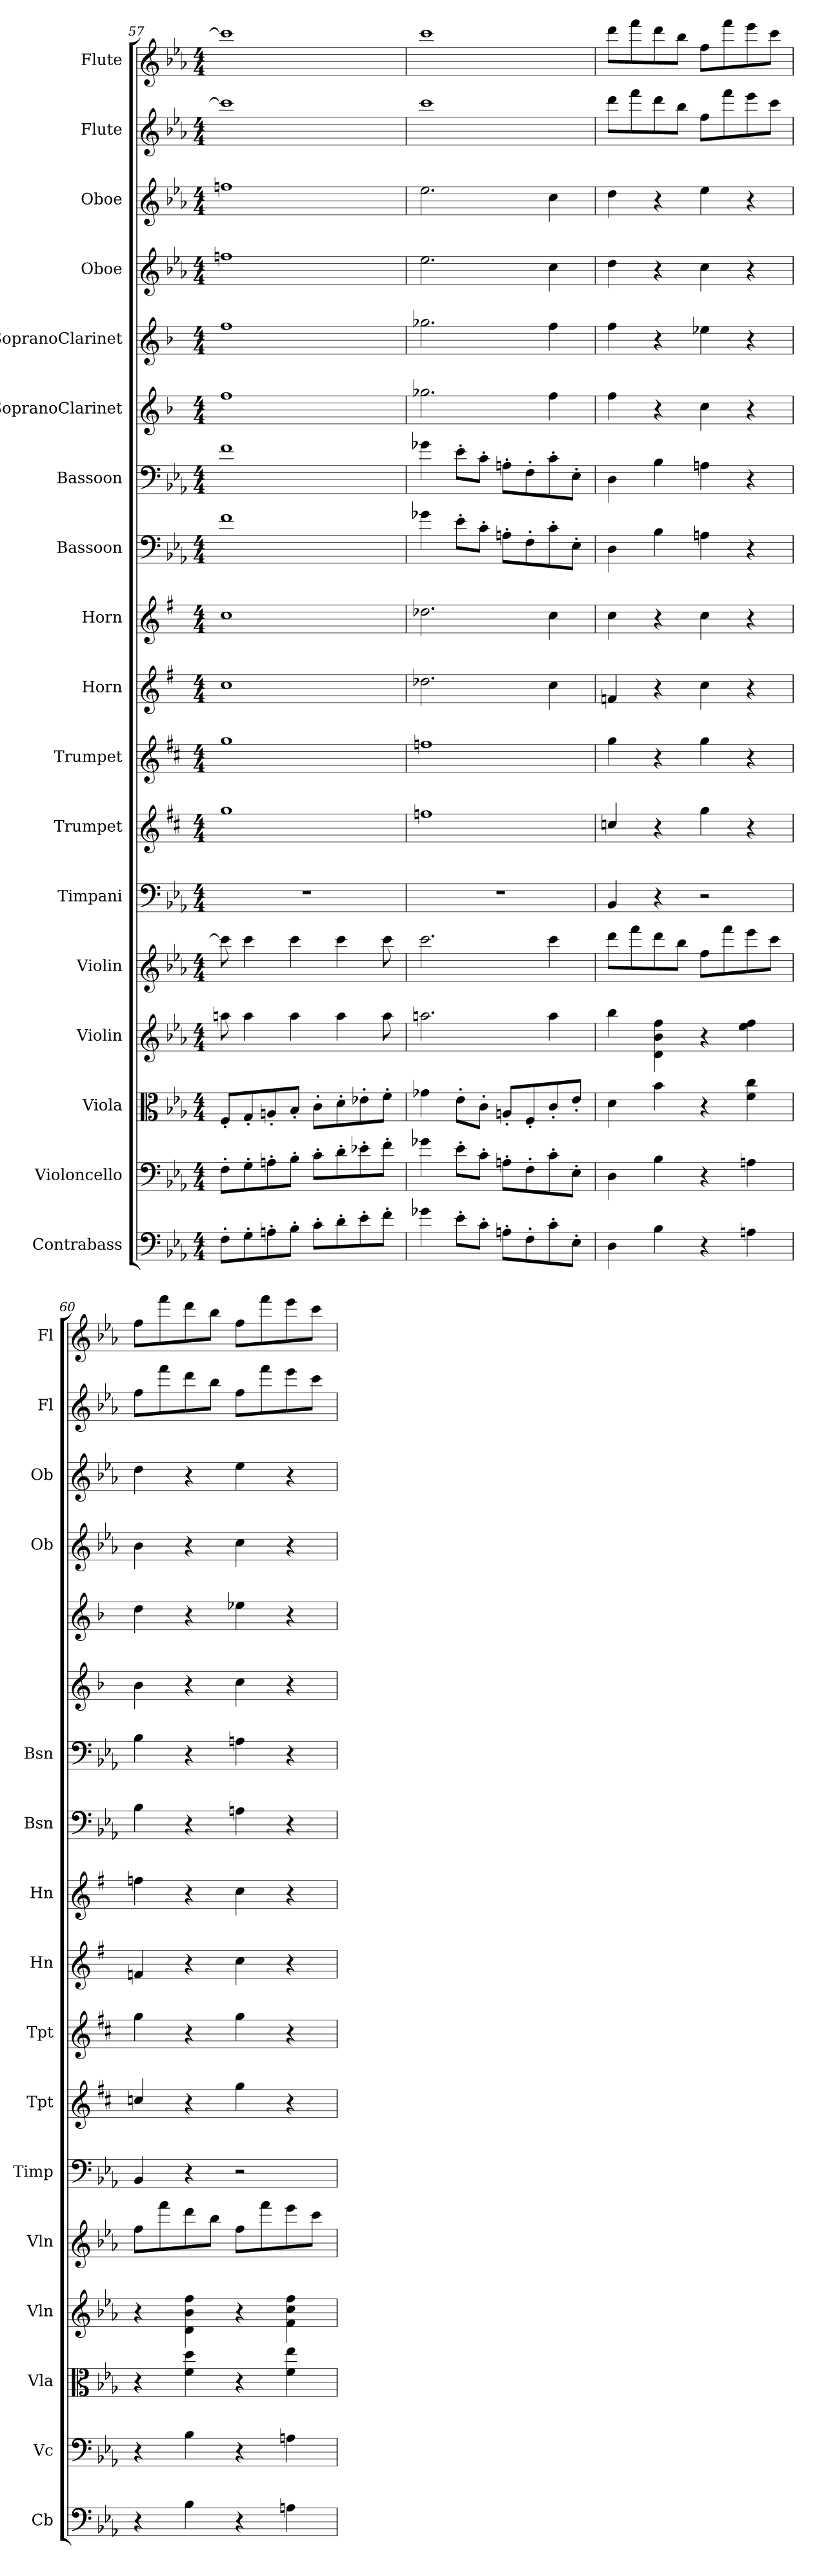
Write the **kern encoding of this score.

**kern	**kern	**kern	**kern	**kern	**kern	**kern	**kern	**kern	**kern	**kern	**kern	**kern	**kern	**kern	**kern	**kern	**kern
*part18	*part17	*part16	*part15	*part14	*part13	*part12	*part11	*part10	*part9	*part8	*part7	*part6	*part5	*part4	*part3	*part2	*part1
*staff18	*staff17	*staff16	*staff15	*staff14	*staff13	*staff12	*staff11	*staff10	*staff9	*staff8	*staff7	*staff6	*staff5	*staff4	*staff3	*staff2	*staff1
*I"Contrabass	*I"Violoncello	*I"Viola	*I"Violin	*I"Violin	*I"Timpani	*I"Trumpet	*I"Trumpet	*I"Horn	*I"Horn	*I"Bassoon	*I"Bassoon	*I"SopranoClarinet	*I"SopranoClarinet	*I"Oboe	*I"Oboe	*I"Flute	*I"Flute
*I'Cb	*I'Vc	*I'Vla	*I'Vln	*I'Vln	*I'Timp	*I'Tpt	*I'Tpt	*I'Hn	*I'Hn	*I'Bsn	*I'Bsn	*	*	*I'Ob	*I'Ob	*I'Fl	*I'Fl
*clefF4	*clefF4	*clefC3	*clefG2	*clefG2	*clefF4	*clefG2	*clefG2	*clefG2	*clefG2	*clefF4	*clefF4	*clefG2	*clefG2	*clefG2	*clefG2	*clefG2	*clefG2
*ITrd7c12	*	*	*	*	*	*ITrd1c2	*ITrd1c2	*ITrd4c7	*ITrd4c7	*	*	*	*	*	*	*	*
*k[b-e-a-]	*k[b-e-a-]	*k[b-e-a-]	*k[b-e-a-]	*k[b-e-a-]	*k[b-e-a-]	*k[]	*k[]	*k[]	*k[]	*k[b-e-a-]	*k[b-e-a-]	*k[b-]	*k[b-]	*k[b-e-a-]	*k[b-e-a-]	*k[b-e-a-]	*k[b-e-a-]
*M4/4	*M4/4	*M4/4	*M4/4	*M4/4	*M4/4	*M4/4	*M4/4	*M4/4	*M4/4	*M4/4	*M4/4	*M4/4	*M4/4	*M4/4	*M4/4	*M4/4	*M4/4
=57	=57	=57	=57	=57	=57	=57	=57	=57	=57	=57	=57	=57	=57	=57	=57	=57	=57
8FF'\L	8F'\L	8F'/L	8aan\	8ccc\]	1r	1ff	1ff	1f	1f	1f	1f	1ff	1ff	1ffn	1ffn	1ccc]	1ccc]
8GG'\	8G'\	8G'/	4aa\	4ccc\	.	.	.	.	.	.	.	.	.	.	.	.	.
8AAn'\	8An'\	8An'/	.	.	.	.	.	.	.	.	.	.	.	.	.	.	.
8BB-'\J	8B-'\J	8B-'/J	4aa\	4ccc\	.	.	.	.	.	.	.	.	.	.	.	.	.
8C'\L	8c'\L	8c'\L	.	.	.	.	.	.	.	.	.	.	.	.	.	.	.
8D'\	8d'\	8d'\	4aa\	4ccc\	.	.	.	.	.	.	.	.	.	.	.	.	.
8E-'\	8e-X'\	8e-X'\	.	.	.	.	.	.	.	.	.	.	.	.	.	.	.
8F'\J	8f'\J	8f'\J	8aa\	8ccc\	.	.	.	.	.	.	.	.	.	.	.	.	.
=58	=58	=58	=58	=58	=58	=58	=58	=58	=58	=58	=58	=58	=58	=58	=58	=58	=58
4G-X\	4g-X\	4g-X\	2.aan\	2.ccc\	1r	1ee-X	1ee-X	2.g-X\	2.g-X\	4g-X\	4g-X\	2.gg-X\	2.gg-X\	2.ee-\	2.ee-\	1ccc	1ccc
8E-'\L	8e-'\L	8e-'\L	.	.	.	.	.	.	.	8e-'\L	8e-'\L	.	.	.	.	.	.
8C'\J	8c'\J	8c'\J	.	.	.	.	.	.	.	8c'\J	8c'\J	.	.	.	.	.	.
8AAn'\L	8An'\L	8An'/L	.	.	.	.	.	.	.	8An'\L	8An'\L	.	.	.	.	.	.
8FF'\	8F'\	8F'/	.	.	.	.	.	.	.	8F'\	8F'\	.	.	.	.	.	.
8C'\	8c'\	8c'/	4aa\	4ccc\	.	.	.	4f\	4f\	8c'\	8c'\	4ff\	4ff\	4cc\	4cc\	.	.
8EE-'\J	8E-'\J	8e-'/J	.	.	.	.	.	.	.	8E-'\J	8E-'\J	.	.	.	.	.	.
=59	=59	=59	=59	=59	=59	=59	=59	=59	=59	=59	=59	=59	=59	=59	=59	=59	=59
4DD\	4D\	4d\	4bb-\	8ddd\L	4BB-/	4b-X/	4ff\	4B-X/	4f\	4D\	4D\	4ff\	4ff\	4dd\	4dd\	8ddd\L	8ddd\L
.	.	.	.	8fff\	.	.	.	.	.	.	.	.	.	.	.	8fff\	8fff\
4BB-\	4B-\	4b-\	4d\ 4b-\ 4ff\	8ddd\	4r	4r	4r	4r	4r	4B-\	4B-\	4r	4r	4r	4r	8ddd\	8ddd\
.	.	.	.	8bb-\J	.	.	.	.	.	.	.	.	.	.	.	8bb-\J	8bb-\J
4r	4r	4r	4r	8ff\L	2r	4ff\	4ff\	4f\	4f\	4An\	4An\	4cc\	4ee-X\	4cc\	4ee-\	8ff\L	8ff\L
.	.	.	.	8fff\	.	.	.	.	.	.	.	.	.	.	.	8fff\	8fff\
4AAn\	4An\	4f\ 4cc\	4ee-\ 4ff\	8eee-\	.	4r	4r	4r	4r	4r	4r	4r	4r	4r	4r	8eee-\	8eee-\
.	.	.	.	8ccc\J	.	.	.	.	.	.	.	.	.	.	.	8ccc\J	8ccc\J
=60	=60	=60	=60	=60	=60	=60	=60	=60	=60	=60	=60	=60	=60	=60	=60	=60	=60
4r	4r	4r	4r	8ff\L	4BB-/	4b-X/	4ff\	4B-X/	4b-X\	4B-\	4B-\	4b-\	4dd\	4b-\	4dd\	8ff\L	8ff\L
.	.	.	.	8fff\	.	.	.	.	.	.	.	.	.	.	.	8fff\	8fff\
4BB-\	4B-\	4f\ 4dd\	4d\ 4b-\ 4ff\	8ddd\	4r	4r	4r	4r	4r	4r	4r	4r	4r	4r	4r	8ddd\	8ddd\
.	.	.	.	8bb-\J	.	.	.	.	.	.	.	.	.	.	.	8bb-\J	8bb-\J
4r	4r	4r	4r	8ff\L	2r	4ff\	4ff\	4f\	4f\	4An\	4An\	4cc\	4ee-X\	4cc\	4ee-\	8ff\L	8ff\L
.	.	.	.	8fff\	.	.	.	.	.	.	.	.	.	.	.	8fff\	8fff\
4AAn\	4An\	4f\ 4ee-\	4f\ 4cc\ 4ff\	8eee-\	.	4r	4r	4r	4r	4r	4r	4r	4r	4r	4r	8eee-\	8eee-\
.	.	.	.	8ccc\J	.	.	.	.	.	.	.	.	.	.	.	8ccc\J	8ccc\J
=	=	=	=	=	=	=	=	=	=	=	=	=	=	=	=	=	=
*-	*-	*-	*-	*-	*-	*-	*-	*-	*-	*-	*-	*-	*-	*-	*-	*-	*-
